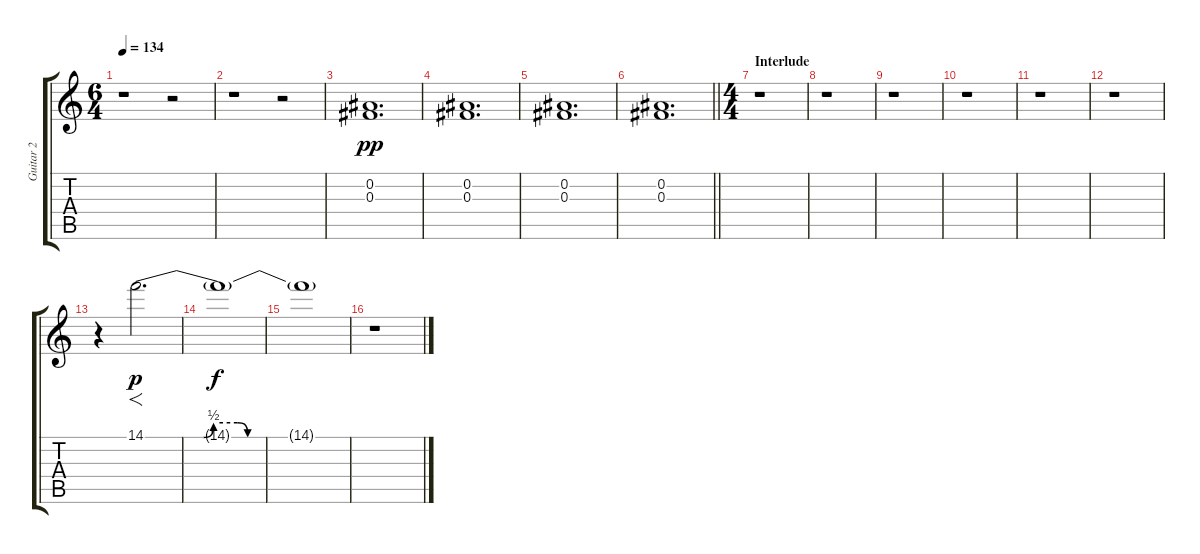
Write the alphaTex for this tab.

\track ("Guitar 2" "Guitar 2") {instrument distortionguitar}
\staff {score tabs}
\tuning (Eb4 Bb3 Gb3 Db3 Ab2 Eb2) {hide}
\ts (6 4)
\tempo 134
\clef g2
\ks c
r.1{dy f} r.2 |
r.1 r.2 |
(0.2 0.3).1{d dy pp} |
(0.2 0.3).1{d} |
(0.2 0.3).1{d} |
\barLineRight lightlight
(0.2 0.3).1{d} |
\ts (4 4)
\section ("" "Interlude")
r.1 |
r.1 |
r.1 |
r.1 |
r.1 |
r.1 |
r.4 14.1{be (custom 0 0 17 0 20 2 27 2 30 0 45 0 60 0)}.2{f d dy p} |
14.1{t}.1{dy f} |
14.1{t}.1 |
r.1
